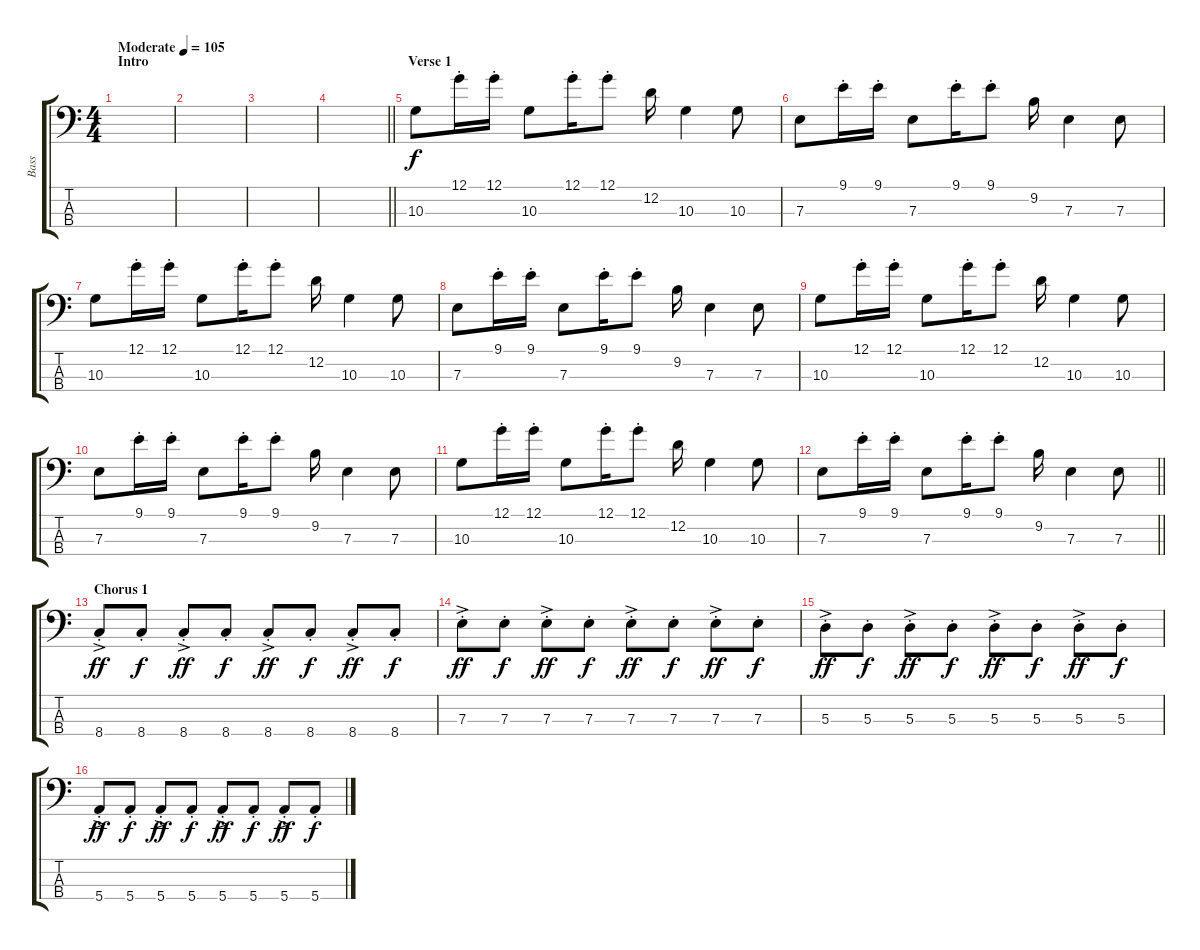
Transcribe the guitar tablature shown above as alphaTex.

\track ("Bass" "Bass") {instrument electricbassfinger}
\staff {score tabs}
\tuning (G2 D2 A1 E1) {hide}
\ts (4 4)
\section ("" "Intro")
\tempo (105 "Moderate")
\clef f4
\ks c
|
|
|
\barLineRight lightlight
|
\section ("" "Verse 1")
10.3.8 12.1{st}.16 12.1{st}.16 10.3.8 12.1{st}.16 12.1{st}.8 12.2.16 10.3.4 10.3.8 |
7.3.8 9.1{st}.16 9.1{st}.16 7.3.8 9.1{st}.16 9.1{st}.8 9.2.16 7.3.4 7.3.8 |
10.3.8 12.1{st}.16 12.1{st}.16 10.3.8 12.1{st}.16 12.1{st}.8 12.2.16 10.3.4 10.3.8 |
7.3.8 9.1{st}.16 9.1{st}.16 7.3.8 9.1{st}.16 9.1{st}.8 9.2.16 7.3.4 7.3.8 |
10.3.8 12.1{st}.16 12.1{st}.16 10.3.8 12.1{st}.16 12.1{st}.8 12.2.16 10.3.4 10.3.8 |
7.3.8 9.1{st}.16 9.1{st}.16 7.3.8 9.1{st}.16 9.1{st}.8 9.2.16 7.3.4 7.3.8 |
10.3.8 12.1{st}.16 12.1{st}.16 10.3.8 12.1{st}.16 12.1{st}.8 12.2.16 10.3.4 10.3.8 |
\barLineRight lightlight
7.3.8 9.1{st}.16 9.1{st}.16 7.3.8 9.1{st}.16 9.1{st}.8 9.2.16 7.3.4 7.3.8 |
\section ("" "Chorus 1")
8.4{ac st}.8{dy ff} 8.4{st}.8{dy f} 8.4{ac st}.8{dy ff} 8.4{st}.8{dy f} 8.4{ac st}.8{dy ff} 8.4{st}.8{dy f} 8.4{ac st}.8{dy ff} 8.4{st}.8{dy f} |
7.3{ac st}.8{dy ff} 7.3{st}.8{dy f} 7.3{ac st}.8{dy ff} 7.3{st}.8{dy f} 7.3{ac st}.8{dy ff} 7.3{st}.8{dy f} 7.3{ac st}.8{dy ff} 7.3{st}.8{dy f} |
5.3{ac st}.8{dy ff} 5.3{st}.8{dy f} 5.3{ac st}.8{dy ff} 5.3{st}.8{dy f} 5.3{ac st}.8{dy ff} 5.3{st}.8{dy f} 5.3{ac st}.8{dy ff} 5.3{st}.8{dy f} |
5.4{ac st}.8{dy ff} 5.4{st}.8{dy f} 5.4{ac st}.8{dy ff} 5.4{st}.8{dy f} 5.4{ac st}.8{dy ff} 5.4{st}.8{dy f} 5.4{ac st}.8{dy ff} 5.4{st}.8{dy f}
